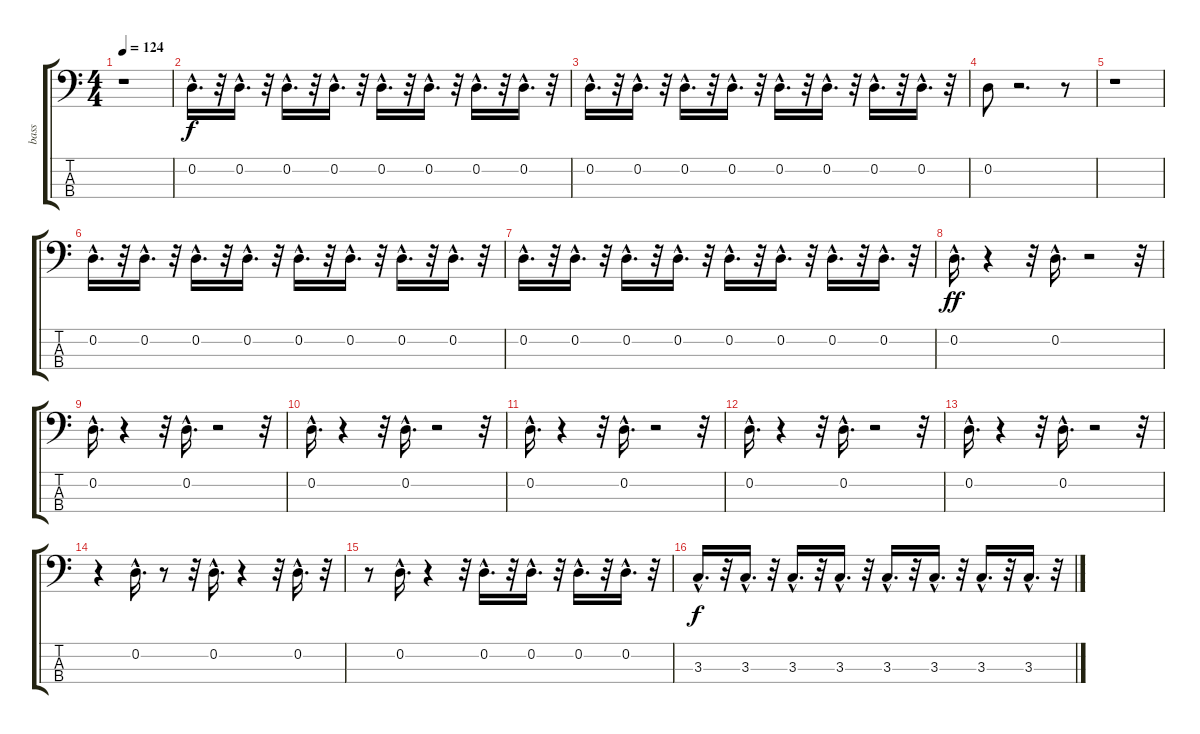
\track ("bass" "bass") {instrument fretlessbass}
\staff {score tabs}
\tuning (G2 D2 A1 E1) {hide}
\ts (4 4)
\tempo 124
\clef f4
\ks c
r.1{dy f} |
0.2{hac}.16{d} r.32 0.2{hac}.16{d} r.32 0.2{hac}.16{d} r.32 0.2{hac}.16{d} r.32 0.2{hac}.16{d} r.32 0.2{hac}.16{d} r.32 0.2{hac}.16{d} r.32 0.2{hac}.16{d} r.32 |
0.2{hac}.16{d} r.32 0.2{hac}.16{d} r.32 0.2{hac}.16{d} r.32 0.2{hac}.16{d} r.32 0.2{hac}.16{d} r.32 0.2{hac}.16{d} r.32 0.2{hac}.16{d} r.32 0.2{hac}.16{d} r.32 |
0.2.8 r.2{d} r.8 |
r.1 |
0.2{hac}.16{d} r.32 0.2{hac}.16{d} r.32 0.2{hac}.16{d} r.32 0.2{hac}.16{d} r.32 0.2{hac}.16{d} r.32 0.2{hac}.16{d} r.32 0.2{hac}.16{d} r.32 0.2{hac}.16{d} r.32 |
0.2{hac}.16{d} r.32 0.2{hac}.16{d} r.32 0.2{hac}.16{d} r.32 0.2{hac}.16{d} r.32 0.2{hac}.16{d} r.32 0.2{hac}.16{d} r.32 0.2{hac}.16{d} r.32 0.2{hac}.16{d} r.32 |
0.2{hac}.16{d dy ff} r.4 r.32 0.2{hac}.16{d} r.2 r.32 |
0.2{hac}.16{d} r.4 r.32 0.2{hac}.16{d} r.2 r.32 |
0.2{hac}.16{d} r.4 r.32 0.2{hac}.16{d} r.2 r.32 |
0.2{hac}.16{d} r.4 r.32 0.2{hac}.16{d} r.2 r.32 |
0.2{hac}.16{d} r.4 r.32 0.2{hac}.16{d} r.2 r.32 |
0.2{hac}.16{d} r.4 r.32 0.2{hac}.16{d} r.2 r.32 |
r.4 0.2{hac}.16{d} r.8 r.32 0.2{hac}.16{d} r.4 r.32 0.2{hac}.16{d} r.32 |
r.8 0.2{hac}.16{d} r.4 r.32 0.2{hac}.16{d} r.32 0.2{hac}.16{d} r.32 0.2{hac}.16{d} r.32 0.2{hac}.16{d} r.32 |
3.3{hac}.16{d dy f} r.32 3.3{hac}.16{d} r.32 3.3{hac}.16{d} r.32 3.3{hac}.16{d} r.32 3.3{hac}.16{d} r.32 3.3{hac}.16{d} r.32 3.3{hac}.16{d} r.32 3.3{hac}.16{d} r.32
